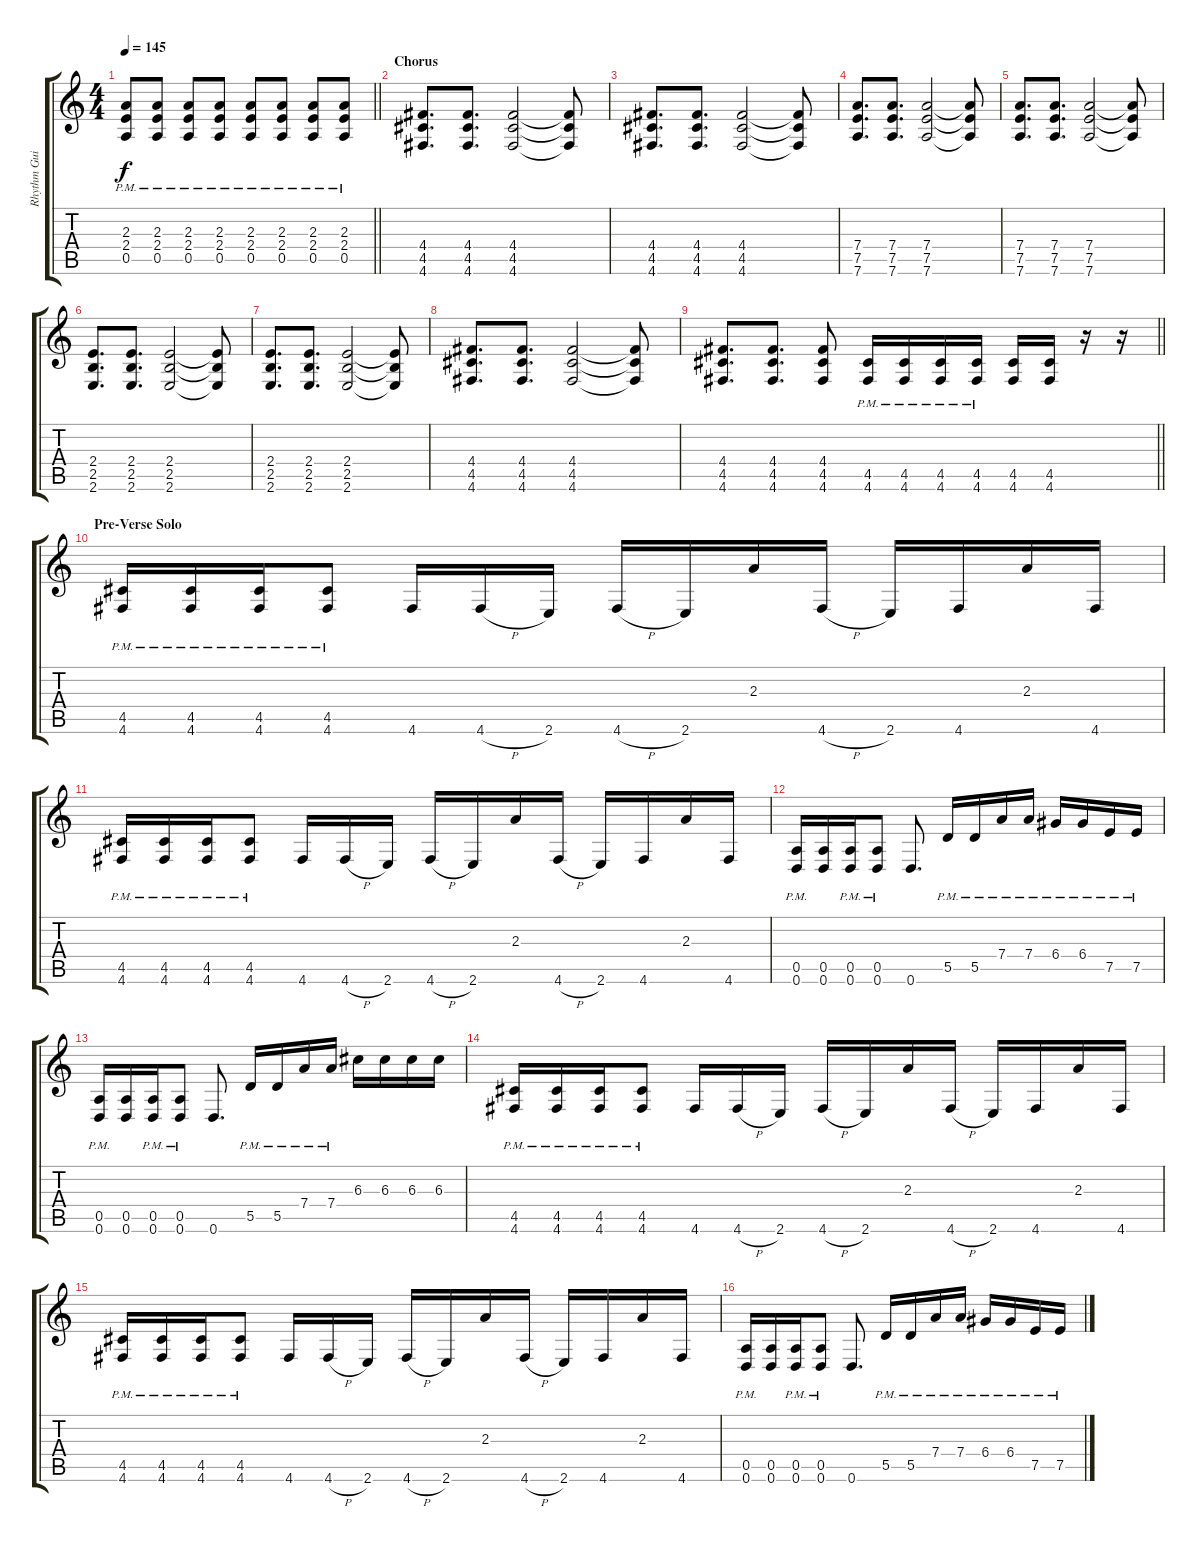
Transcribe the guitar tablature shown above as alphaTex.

\track ("Rhythm Guitar 2" "Rhythm Gui") {instrument distortionguitar}
\staff {score tabs}
\tuning (E4 B3 G3 D3 A2 D2) {hide}
\ts (4 4)
\tempo 145
\clef g2
\barLineRight lightlight
\ks c
(2.3{pm} 2.4{pm} 0.5{pm}).8{dy f} (2.3{pm} 2.4{pm} 0.5{pm}).8 (2.3{pm} 2.4{pm} 0.5{pm}).8 (2.3{pm} 2.4{pm} 0.5{pm}).8 (2.3{pm} 2.4{pm} 0.5{pm}).8 (2.3{pm} 2.4{pm} 0.5{pm}).8 (2.3{pm} 2.4{pm} 0.5{pm}).8 (2.3{pm} 2.4{pm} 0.5{pm}).8 |
\section ("" "Chorus")
(4.4 4.5 4.6).8{d} (4.4 4.5 4.6).8{d} (4.4 4.5 4.6).2 (4.4{t} 4.5{t} 4.6{t}).8 |
(4.4 4.5 4.6).8{d} (4.4 4.5 4.6).8{d} (4.4 4.5 4.6).2 (4.4{t} 4.5{t} 4.6{t}).8 |
(7.4 7.5 7.6).8{d} (7.4 7.5 7.6).8{d} (7.4 7.5 7.6).2 (7.4{t} 7.5{t} 7.6{t}).8 |
(7.4 7.5 7.6).8{d} (7.4 7.5 7.6).8{d} (7.4 7.5 7.6).2 (7.4{t} 7.5{t} 7.6{t}).8 |
(2.4 2.5 2.6).8{d} (2.4 2.5 2.6).8{d} (2.4 2.5 2.6).2 (2.4{t} 2.5{t} 2.6{t}).8 |
(2.4 2.5 2.6).8{d} (2.4 2.5 2.6).8{d} (2.4 2.5 2.6).2 (2.4{t} 2.5{t} 2.6{t}).8 |
(4.4 4.5 4.6).8{d} (4.4 4.5 4.6).8{d} (4.4 4.5 4.6).2 (4.4{t} 4.5{t} 4.6{t}).8 |
\barLineRight lightlight
(4.4 4.5 4.6).8{d} (4.4 4.5 4.6).8{d} (4.4 4.5 4.6).8 (4.5{pm} 4.6{pm}).16 (4.5{pm} 4.6{pm}).16 (4.5{pm} 4.6{pm}).16 (4.5{pm} 4.6{pm}).16 (4.5 4.6).16 (4.5 4.6).16 r.16 r.16 |
\section ("" "Pre-Verse Solo")
(4.5{pm} 4.6{pm}).16 (4.5{pm} 4.6{pm}).16 (4.5{pm} 4.6{pm}).16 (4.5{pm} 4.6{pm}).8 4.6.16 4.6{h}.16 2.6.16 4.6{h}.16 2.6.16 2.3.16 4.6{h}.16 2.6.16 4.6.16 2.3.16 4.6.16 |
(4.5{pm} 4.6{pm}).16 (4.5{pm} 4.6{pm}).16 (4.5{pm} 4.6{pm}).16 (4.5{pm} 4.6{pm}).8 4.6.16 4.6{h}.16 2.6.16 4.6{h}.16 2.6.16 2.3.16 4.6{h}.16 2.6.16 4.6.16 2.3.16 4.6.16 |
(0.5{pm} 0.6{pm}).16 (0.5 0.6).16 (0.5{pm} 0.6{pm}).16 (0.5{pm} 0.6{pm}).8 0.6.8{d} 5.5{pm}.16 5.5{pm}.16 7.4{pm}.16 7.4{pm}.16 6.4{pm}.16 6.4{pm}.16 7.5{pm}.16 7.5{pm}.16 |
(0.5{pm} 0.6{pm}).16 (0.5 0.6).16 (0.5{pm} 0.6{pm}).16 (0.5{pm} 0.6{pm}).8 0.6.8{d} 5.5{pm}.16 5.5{pm}.16 7.4{pm}.16 7.4{pm}.16 6.3.16 6.3.16 6.3.16 6.3.16 |
(4.5{pm} 4.6{pm}).16 (4.5{pm} 4.6{pm}).16 (4.5{pm} 4.6{pm}).16 (4.5{pm} 4.6{pm}).8 4.6.16 4.6{h}.16 2.6.16 4.6{h}.16 2.6.16 2.3.16 4.6{h}.16 2.6.16 4.6.16 2.3.16 4.6.16 |
(4.5{pm} 4.6{pm}).16 (4.5{pm} 4.6{pm}).16 (4.5{pm} 4.6{pm}).16 (4.5{pm} 4.6{pm}).8 4.6.16 4.6{h}.16 2.6.16 4.6{h}.16 2.6.16 2.3.16 4.6{h}.16 2.6.16 4.6.16 2.3.16 4.6.16 |
(0.5{pm} 0.6{pm}).16 (0.5 0.6).16 (0.5{pm} 0.6{pm}).16 (0.5{pm} 0.6{pm}).8 0.6.8{d} 5.5{pm}.16 5.5{pm}.16 7.4{pm}.16 7.4{pm}.16 6.4{pm}.16 6.4{pm}.16 7.5{pm}.16 7.5{pm}.16
